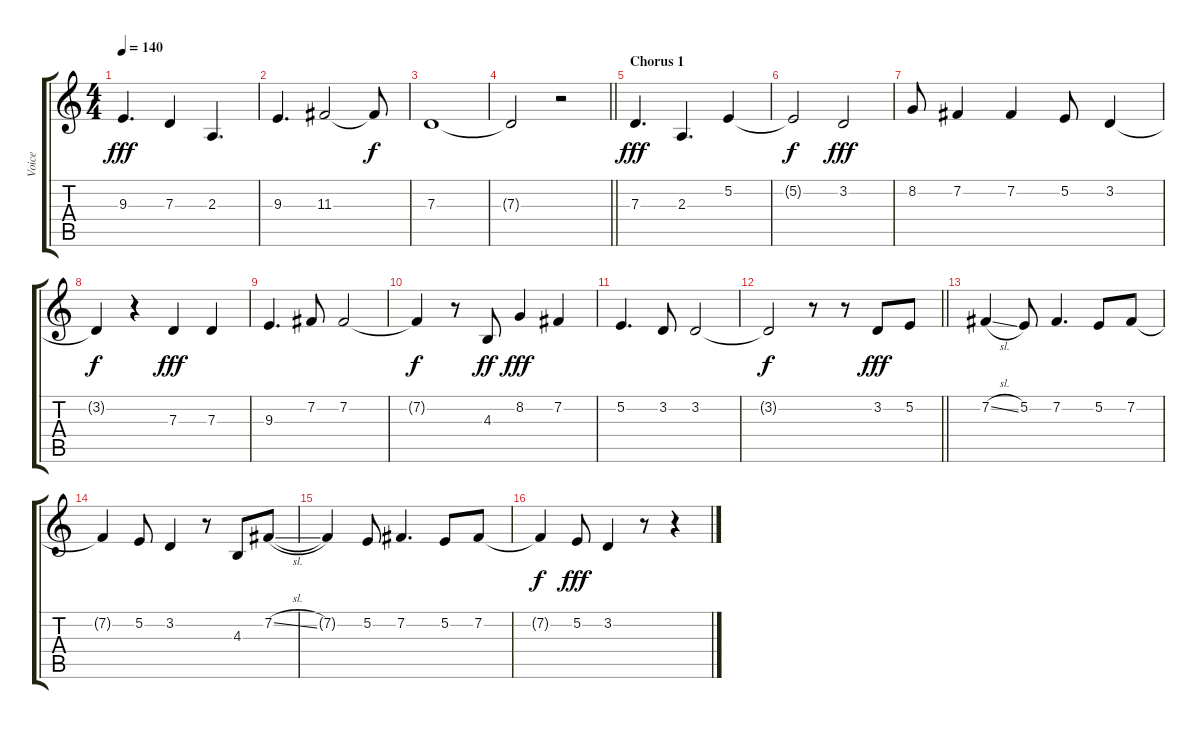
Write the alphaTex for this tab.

\track ("Voice" "Voice") {instrument lead6voice}
\staff {score tabs}
\tuning (E4 B3 G3 D3 A2 E2) {hide}
\ts (4 4)
\tempo 140
\clef g2
\ks c
9.3.4{d dy fff} 7.3.4 2.3.4{d} |
9.3.4{d} 11.3.2 11.3{t}.8{dy f} |
7.3.1 |
\barLineRight lightlight
7.3{t}.2 r.2 |
\section ("" "Chorus 1")
7.3.4{d dy fff} 2.3.4{d} 5.2.4 |
5.2{t}.2{dy f} 3.2.2{dy fff} |
8.2.8 7.2.4 7.2.4 5.2.8 3.2.4 |
3.2{t}.4{dy f} r.4 7.3.4{dy fff} 7.3.4 |
9.3.4{d} 7.2.8 7.2.2 |
7.2{t}.4{dy f} r.8 4.3.8{dy ff} 8.2.4{dy fff} 7.2.4 |
5.2.4{d} 3.2.8 3.2.2 |
\barLineRight lightlight
3.2{t}.2{dy f} r.8 r.8 3.2.8{dy fff} 5.2.8 |
7.2{sl}.4 5.2.8 7.2.4{d} 5.2.8 7.2.8 |
7.2{t}.4 5.2.8 3.2.4 r.8 4.3.8 7.2{sl}.8 |
7.2{t}.4 5.2.8 7.2.4{d} 5.2.8 7.2.8 |
7.2{t}.4{dy f} 5.2.8{dy fff} 3.2.4 r.8 r.4
